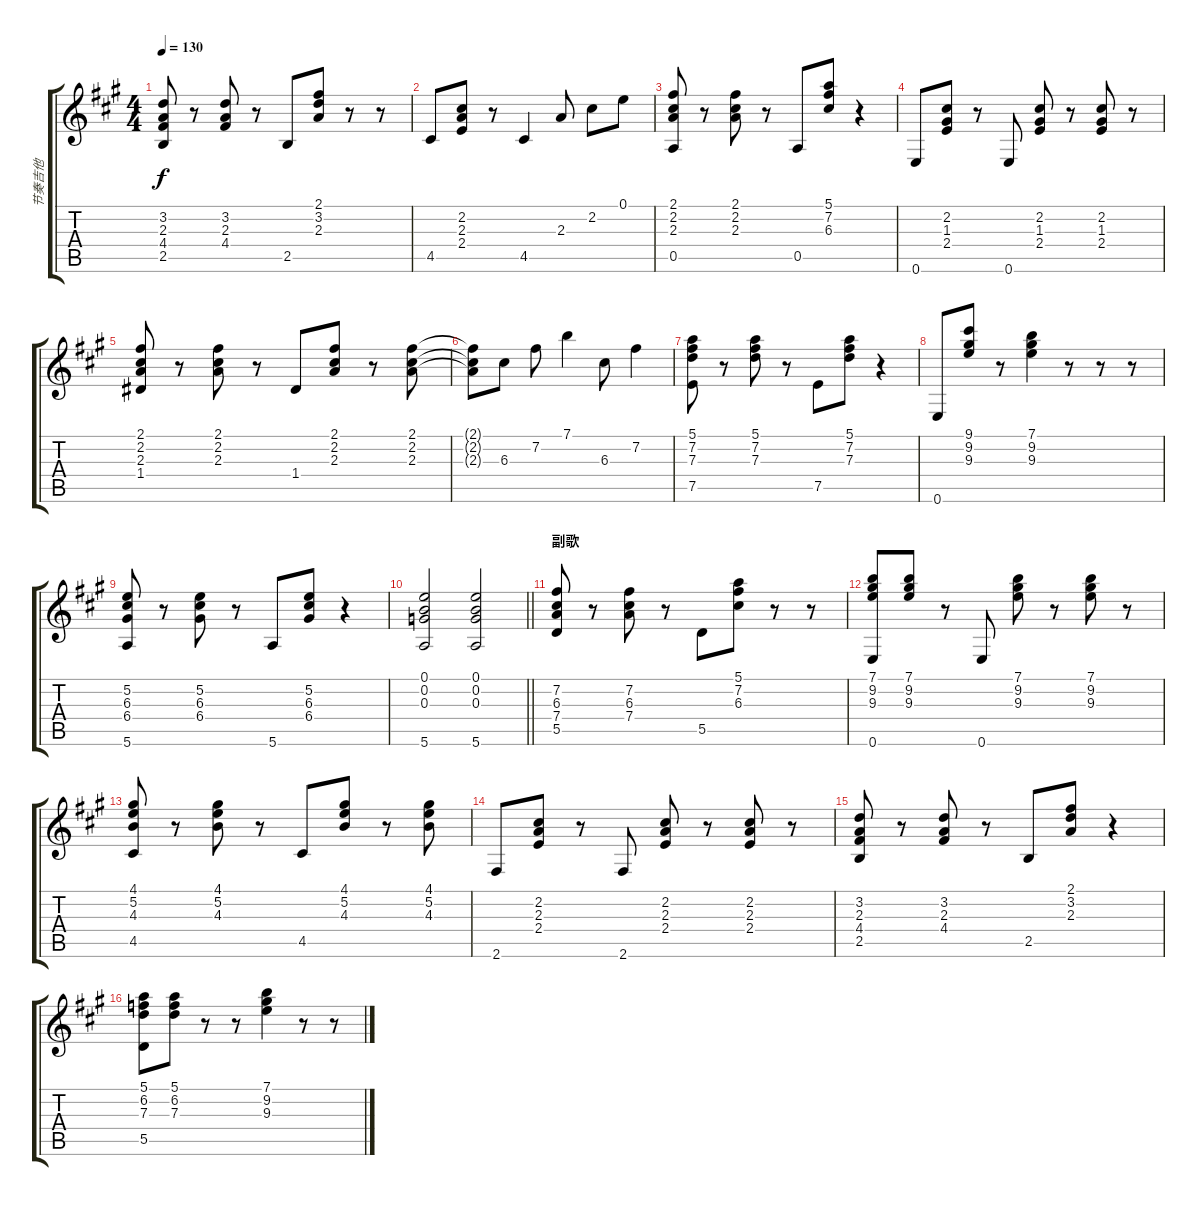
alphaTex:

\track ("节奏吉他" "节奏吉他") {instrument acousticguitarnylon}
\staff {score tabs}
\tuning (E4 B3 G3 D3 A2 E2) {hide}
\ts (4 4)
\tempo 130
\clef g2
\ks a
(3.2 2.3 4.4 2.5).8{dy f} r.8 (3.2 2.3 4.4).8 r.8 2.5.8 (2.1 3.2 2.3).8 r.8 r.8 |
4.5.8 (2.2 2.3 2.4).8 r.8 4.5.4 2.3.8 2.2.8 0.1.8 |
(2.1 2.2 2.3 0.5).8 r.8 (2.1 2.2 2.3).8 r.8 0.5.8 (5.1 7.2 6.3).8 r.4 |
0.6.8 (2.2 1.3 2.4).8 r.8 0.6.8 (2.2 1.3 2.4).8 r.8 (2.2 1.3 2.4).8 r.8 |
(2.1 2.2 2.3 1.4).8 r.8 (2.1 2.2 2.3).8 r.8 1.4.8 (2.1 2.2 2.3).8 r.8 (2.1 2.2 2.3).8 |
(2.1{t} 2.2{t} 2.3{t}).8 6.3.8 7.2.8 7.1.4 6.3.8 7.2.4 |
(5.1 7.2 7.3 7.5).8 r.8 (5.1 7.2 7.3).8 r.8 7.5.8 (5.1 7.2 7.3).8 r.4 |
0.6.8 (9.1 9.2 9.3).8 r.8 (7.1 9.2 9.3).4 r.8 r.8 r.8 |
(5.2 6.3 6.4 5.6).8 r.8 (5.2 6.3 6.4).8 r.8 5.6.8 (5.2 6.3 6.4).8 r.4 |
\barLineRight lightlight
(0.1 0.2 0.3 5.6).2 (0.1 0.2 0.3 5.6).2 |
\section ("" "副歌")
(7.2 6.3 7.4 5.5).8 r.8 (7.2 6.3 7.4).8 r.8 5.5.8 (5.1 7.2 6.3).8 r.8 r.8 |
(7.1 9.2 9.3 0.6).8 (7.1 9.2 9.3).8 r.8 0.6.8 (7.1 9.2 9.3).8 r.8 (7.1 9.2 9.3).8 r.8 |
(4.1 5.2 4.3 4.5).8 r.8 (4.1 5.2 4.3).8 r.8 4.5.8 (4.1 5.2 4.3).8 r.8 (4.1 5.2 4.3).8 |
2.6.8 (2.2 2.3 2.4).8 r.8 2.6.8 (2.2 2.3 2.4).8 r.8 (2.2 2.3 2.4).8 r.8 |
(3.2 2.3 4.4 2.5).8 r.8 (3.2 2.3 4.4).8 r.8 2.5.8 (2.1 3.2 2.3).8 r.4 |
(5.1 6.2 7.3 5.5).8 (5.1 6.2 7.3).8 r.8 r.8 (7.1 9.2 9.3).4 r.8 r.8
